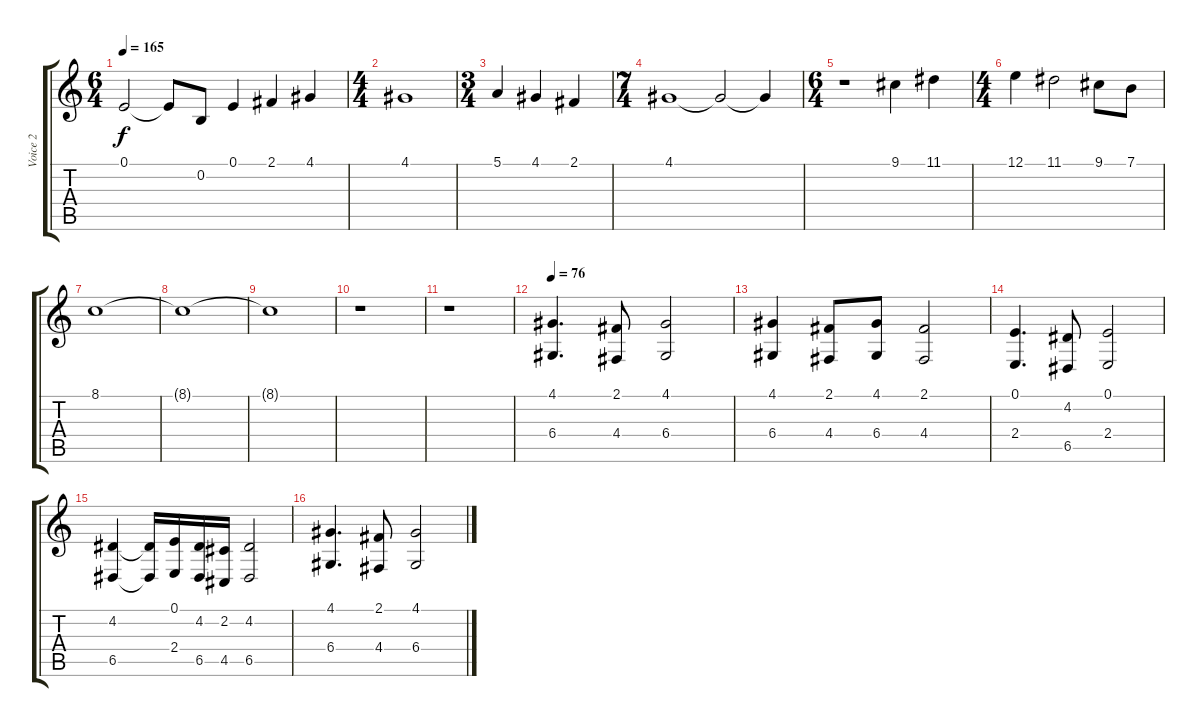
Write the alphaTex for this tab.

\track ("Voice 2" "Voice 2") {instrument trumpet}
\staff {score tabs}
\tuning (E4 B3 G3 D3 A2 E2) {hide}
\ts (6 4)
\tempo 165
\clef g2
\ks c
0.1.2{dy f} 0.1{t}.8 0.2.8 0.1.4 2.1.4 4.1.4 |
\ts (4 4)
4.1.1 |
\ts (3 4)
5.1.4 4.1.4 2.1.4 |
\ts (7 4)
4.1.1 4.1{t}.2 4.1{t}.4 |
\ts (6 4)
r.1 9.1.4 11.1.4 |
\ts (4 4)
12.1.4 11.1.2 9.1.8 7.1.8 |
8.1.1 |
8.1{t}.1 |
8.1{t}.1 |
r.1 |
r.1 |
\tempo 76
(4.1 6.4).4{d} (2.1 4.4).8 (4.1 6.4).2 |
(4.1 6.4).4 (2.1 4.4).8 (4.1 6.4).8 (2.1 4.4).2 |
(0.1 2.4).4{d} (4.2 6.5).8 (0.1 2.4).2 |
(4.2 6.5).4 (4.2{t} 6.5{t}).16 (0.1 2.4).16 (4.2 6.5).16 (2.2 4.5).16 (4.2 6.5).2 |
(4.1 6.4).4{d} (2.1 4.4).8 (4.1 6.4).2
